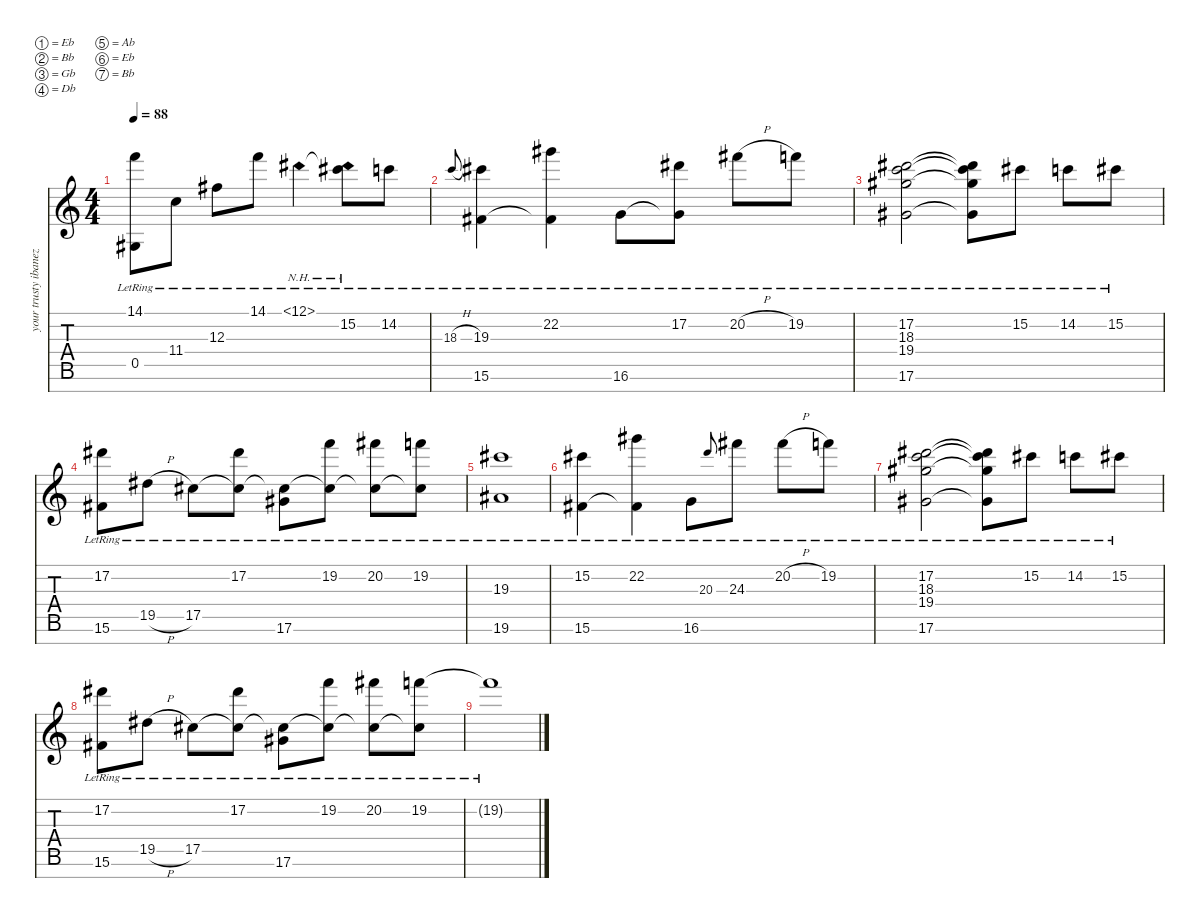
\defaultSystemsLayout 4
\hideDynamics
\bracketExtendMode nobrackets
\track ("6 string ver." "your trusty ibanez") {instrument electricguitarjazz}
\staff {score tabs}
\tuning (Eb4 Bb3 Gb3 Db3 Ab2 Eb2 Bb1)
\ts (4 4)
\tempo 88
\clef g2
\ks c
(14.1{lr} 0.5{lr acc #}).8{dy mf beam Down} 11.4{lr}.8{beam Down} 12.3{lr acc #}.8{beam Down} 14.1{lr}.8{beam Down} 12.1{nh lr acc #}.4{beam Down} (12.1{nh lr t acc #} 15.2{lr acc #}).8{beam Down} 14.2{lr}.8{beam Down} |
18.3{h lr}.8{gr onbeat beam Up} (15.6{lr acc #} 19.3{lr acc #}).4{beam Down} (22.2{lr acc #} 15.6{lr t acc #}).4{beam Down} 16.6{lr}.8{beam Down} (17.2{lr acc #} 16.6{lr t}).8{beam Down} 20.2{h lr acc #}.8{beam Down} 19.2{lr}.8{beam Down} |
(17.6{lr acc #} 17.2{lr acc #} 18.3{lr} 19.4{lr acc #}).2{beam Down} (17.2{lr t acc #} 17.6{lr t acc #} 19.4{lr t acc #} 18.3{lr t}).8{beam Down} 15.2{lr acc #}.8{beam Down} 14.2{lr}.8{beam Down} 15.2{lr acc #}.8{beam Down} |
(15.6{lr acc #} 17.2{lr acc #}).8{beam Down} 19.5{h lr acc #}.8{beam Down} 17.5{lr acc #}.8{beam Down} (17.2{lr acc #} 17.5{lr t acc #}).8{beam Down} (17.6{lr acc #} 17.5{lr t acc #}).8{beam Down} (19.2{lr} 17.5{lr t acc #}).8{beam Down} (20.2{lr acc #} 17.5{lr t acc #}).8{beam Down} (19.2{lr} 17.5{lr t acc #}).8{beam Down} |
(19.6{lr acc #} 19.3{lr acc #}).1{beam Down} |
(15.6{lr acc #} 15.2{acc #}).4{beam Down} (22.2{lr acc #} 15.6{lr t acc #}).4{beam Down} 16.6{lr}.8{beam Down} 20.3{lr}.8{gr onbeat beam Up} 24.3{lr acc #}.8{beam Down} 20.2{h lr acc #}.8{beam Down} 19.2{lr}.8{beam Down} |
(17.6{lr acc #} 17.2{lr acc #} 18.3{lr} 19.4{lr acc #}).2{beam Down} (17.2{lr t acc #} 17.6{lr t acc #} 19.4{lr t acc #} 18.3{lr t}).8{beam Down} 15.2{lr acc #}.8{beam Down} 14.2{lr}.8{beam Down} 15.2{lr acc #}.8{beam Down} |
(15.6{lr acc #} 17.2{lr acc #}).8{beam Down} 19.5{h lr acc #}.8{beam Down} 17.5{lr acc #}.8{beam Down} (17.2{lr acc #} 17.5{lr t acc #}).8{beam Down} (17.6{lr acc #} 17.5{lr t acc #}).8{beam Down} (19.2{lr} 17.5{lr t acc #}).8{beam Down} (20.2{lr acc #} 17.5{lr t acc #}).8{beam Down} (19.2{lr} 17.5{lr t acc #}).8{beam Down} |
19.2{lr t}.1{beam Down}
